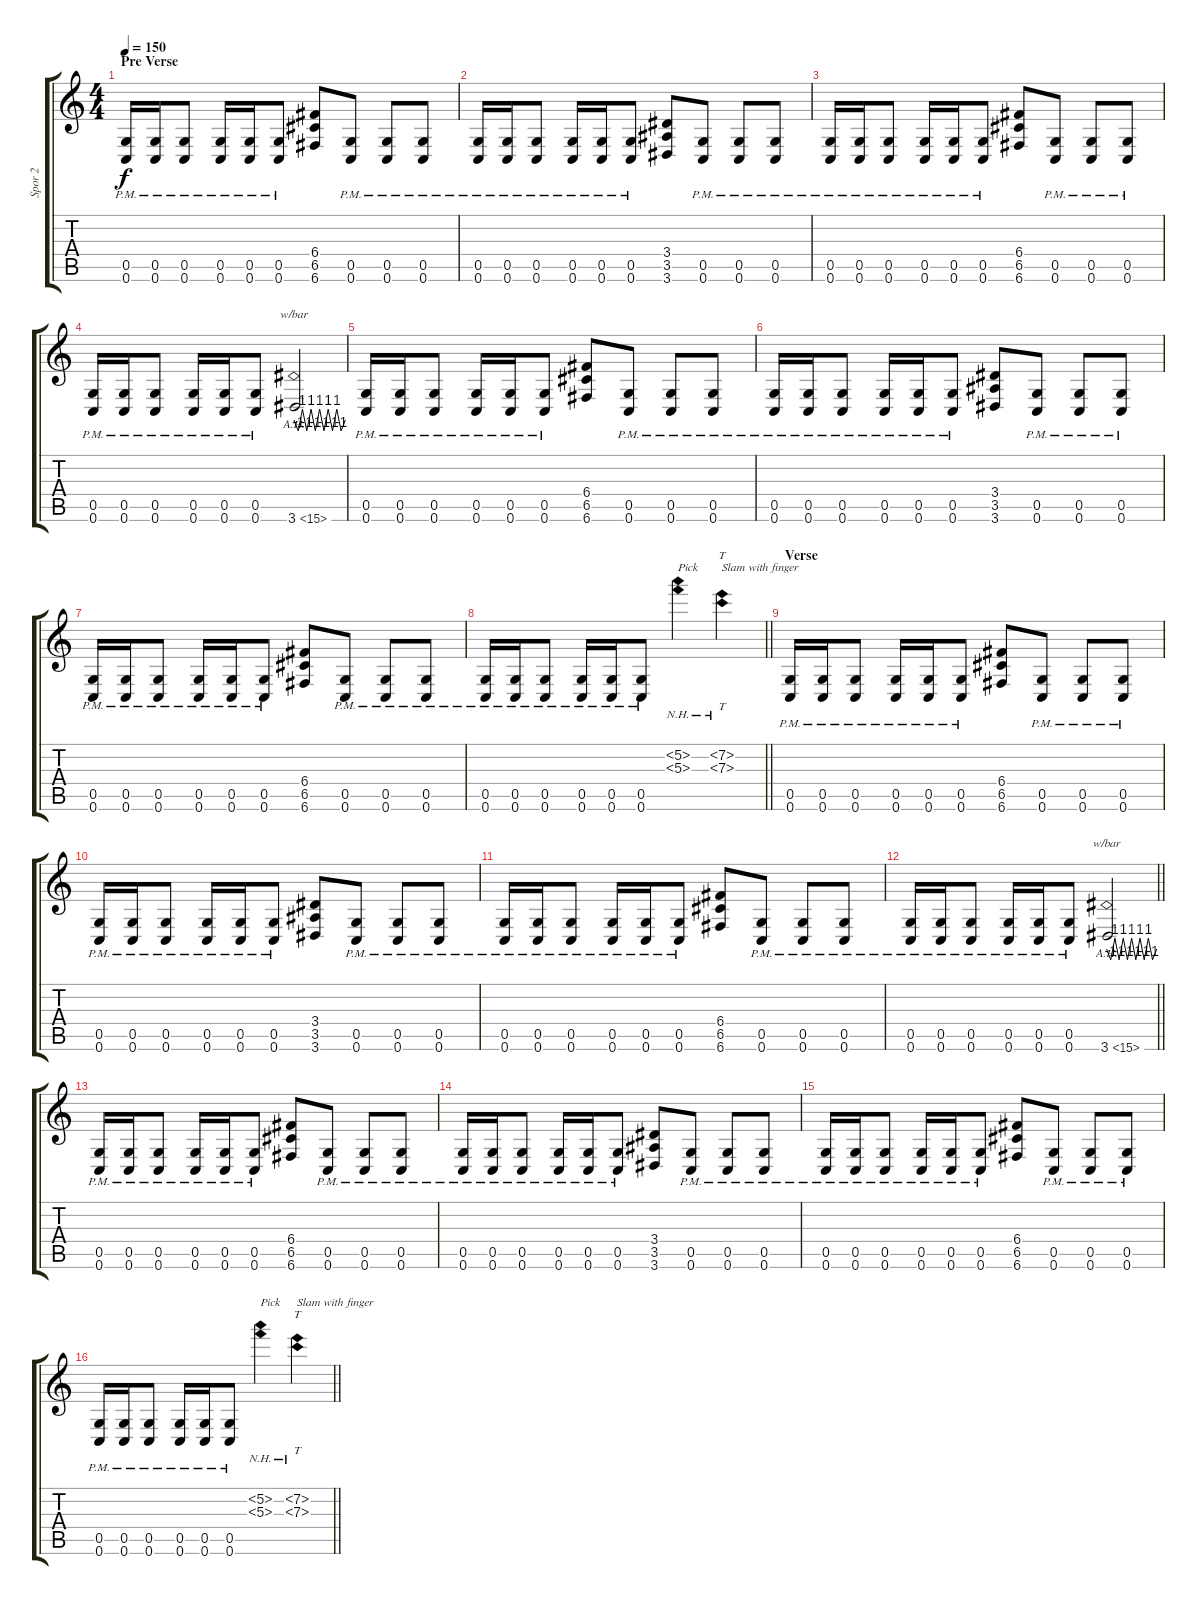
\track ("Spor 2" "Spor 2") {instrument distortionguitar}
\staff {score tabs}
\tuning (D4 A3 F3 C3 G2 C2) {hide}
\ts (4 4)
\section ("" "Pre Verse")
\tempo 150
\clef g2
\ks c
(0.5{pm} 0.6{pm}).16{dy f} (0.5{pm} 0.6{pm}).16 (0.5{pm} 0.6{pm}).8 (0.5{pm} 0.6{pm}).16 (0.5{pm} 0.6{pm}).16 (0.5{pm} 0.6{pm}).8 (6.4 6.5 6.6).8 (0.5{pm} 0.6{pm}).8 (0.5{pm} 0.6{pm}).8 (0.5{pm} 0.6{pm}).8 |
(0.5{pm} 0.6{pm}).16 (0.5{pm} 0.6{pm}).16 (0.5{pm} 0.6{pm}).8 (0.5{pm} 0.6{pm}).16 (0.5{pm} 0.6{pm}).16 (0.5{pm} 0.6{pm}).8 (3.4 3.5 3.6).8 (0.5{pm} 0.6{pm}).8 (0.5{pm} 0.6{pm}).8 (0.5{pm} 0.6{pm}).8 |
(0.5{pm} 0.6{pm}).16 (0.5{pm} 0.6{pm}).16 (0.5{pm} 0.6{pm}).8 (0.5{pm} 0.6{pm}).16 (0.5{pm} 0.6{pm}).16 (0.5{pm} 0.6{pm}).8 (6.4 6.5 6.6).8 (0.5{pm} 0.6{pm}).8 (0.5{pm} 0.6{pm}).8 (0.5{pm} 0.6{pm}).8 |
(0.5{pm} 0.6{pm}).16 (0.5{pm} 0.6{pm}).16 (0.5{pm} 0.6{pm}).8 (0.5{pm} 0.6{pm}).16 (0.5{pm} 0.6{pm}).16 (0.5{pm} 0.6{pm}).8 3.6{ah 12}.2{tbe (custom default 0 0 5 -4 10 4 15 -4 20 4 25 -4 30 4 35 -4 40 4 45 -4 50 4 55 -4 60 0)} |
(0.5{pm} 0.6{pm}).16 (0.5{pm} 0.6{pm}).16 (0.5{pm} 0.6{pm}).8 (0.5{pm} 0.6{pm}).16 (0.5{pm} 0.6{pm}).16 (0.5{pm} 0.6{pm}).8 (6.4 6.5 6.6).8 (0.5{pm} 0.6{pm}).8 (0.5{pm} 0.6{pm}).8 (0.5{pm} 0.6{pm}).8 |
(0.5{pm} 0.6{pm}).16 (0.5{pm} 0.6{pm}).16 (0.5{pm} 0.6{pm}).8 (0.5{pm} 0.6{pm}).16 (0.5{pm} 0.6{pm}).16 (0.5{pm} 0.6{pm}).8 (3.4 3.5 3.6).8 (0.5{pm} 0.6{pm}).8 (0.5{pm} 0.6{pm}).8 (0.5{pm} 0.6{pm}).8 |
(0.5{pm} 0.6{pm}).16 (0.5{pm} 0.6{pm}).16 (0.5{pm} 0.6{pm}).8 (0.5{pm} 0.6{pm}).16 (0.5{pm} 0.6{pm}).16 (0.5{pm} 0.6{pm}).8 (6.4 6.5 6.6).8 (0.5{pm} 0.6{pm}).8 (0.5{pm} 0.6{pm}).8 (0.5{pm} 0.6{pm}).8 |
\barLineRight lightlight
(0.5{pm} 0.6{pm}).16 (0.5{pm} 0.6{pm}).16 (0.5{pm} 0.6{pm}).8 (0.5{pm} 0.6{pm}).16 (0.5{pm} 0.6{pm}).16 (0.5{pm} 0.6{pm}).8 (5.2{nh} 5.3{nh}).4{txt "Pick"} (7.2{nh} 7.3{nh}).4{tt txt "Slam with finger"} |
\section ("" "Verse")
(0.5{pm} 0.6{pm}).16 (0.5{pm} 0.6{pm}).16 (0.5{pm} 0.6{pm}).8 (0.5{pm} 0.6{pm}).16 (0.5{pm} 0.6{pm}).16 (0.5{pm} 0.6{pm}).8 (6.4 6.5 6.6).8 (0.5{pm} 0.6{pm}).8 (0.5{pm} 0.6{pm}).8 (0.5{pm} 0.6{pm}).8 |
(0.5{pm} 0.6{pm}).16 (0.5{pm} 0.6{pm}).16 (0.5{pm} 0.6{pm}).8 (0.5{pm} 0.6{pm}).16 (0.5{pm} 0.6{pm}).16 (0.5{pm} 0.6{pm}).8 (3.4 3.5 3.6).8 (0.5{pm} 0.6{pm}).8 (0.5{pm} 0.6{pm}).8 (0.5{pm} 0.6{pm}).8 |
(0.5{pm} 0.6{pm}).16 (0.5{pm} 0.6{pm}).16 (0.5{pm} 0.6{pm}).8 (0.5{pm} 0.6{pm}).16 (0.5{pm} 0.6{pm}).16 (0.5{pm} 0.6{pm}).8 (6.4 6.5 6.6).8 (0.5{pm} 0.6{pm}).8 (0.5{pm} 0.6{pm}).8 (0.5{pm} 0.6{pm}).8 |
\barLineRight lightlight
(0.5{pm} 0.6{pm}).16 (0.5{pm} 0.6{pm}).16 (0.5{pm} 0.6{pm}).8 (0.5{pm} 0.6{pm}).16 (0.5{pm} 0.6{pm}).16 (0.5{pm} 0.6{pm}).8 3.6{ah 12}.2{tbe (custom default 0 0 5 -4 10 4 15 -4 20 4 25 -4 30 4 35 -4 40 4 45 -4 50 4 55 -4 60 0)} |
(0.5{pm} 0.6{pm}).16 (0.5{pm} 0.6{pm}).16 (0.5{pm} 0.6{pm}).8 (0.5{pm} 0.6{pm}).16 (0.5{pm} 0.6{pm}).16 (0.5{pm} 0.6{pm}).8 (6.4 6.5 6.6).8 (0.5{pm} 0.6{pm}).8 (0.5{pm} 0.6{pm}).8 (0.5{pm} 0.6{pm}).8 |
(0.5{pm} 0.6{pm}).16 (0.5{pm} 0.6{pm}).16 (0.5{pm} 0.6{pm}).8 (0.5{pm} 0.6{pm}).16 (0.5{pm} 0.6{pm}).16 (0.5{pm} 0.6{pm}).8 (3.4 3.5 3.6).8 (0.5{pm} 0.6{pm}).8 (0.5{pm} 0.6{pm}).8 (0.5{pm} 0.6{pm}).8 |
(0.5{pm} 0.6{pm}).16 (0.5{pm} 0.6{pm}).16 (0.5{pm} 0.6{pm}).8 (0.5{pm} 0.6{pm}).16 (0.5{pm} 0.6{pm}).16 (0.5{pm} 0.6{pm}).8 (6.4 6.5 6.6).8 (0.5{pm} 0.6{pm}).8 (0.5{pm} 0.6{pm}).8 (0.5{pm} 0.6{pm}).8 |
\barLineRight lightlight
(0.5{pm} 0.6{pm}).16 (0.5{pm} 0.6{pm}).16 (0.5{pm} 0.6{pm}).8 (0.5{pm} 0.6{pm}).16 (0.5{pm} 0.6{pm}).16 (0.5{pm} 0.6{pm}).8 (5.2{nh} 5.3{nh}).4{txt "Pick"} (7.2{nh} 7.3{nh}).4{tt txt "Slam with finger"}
